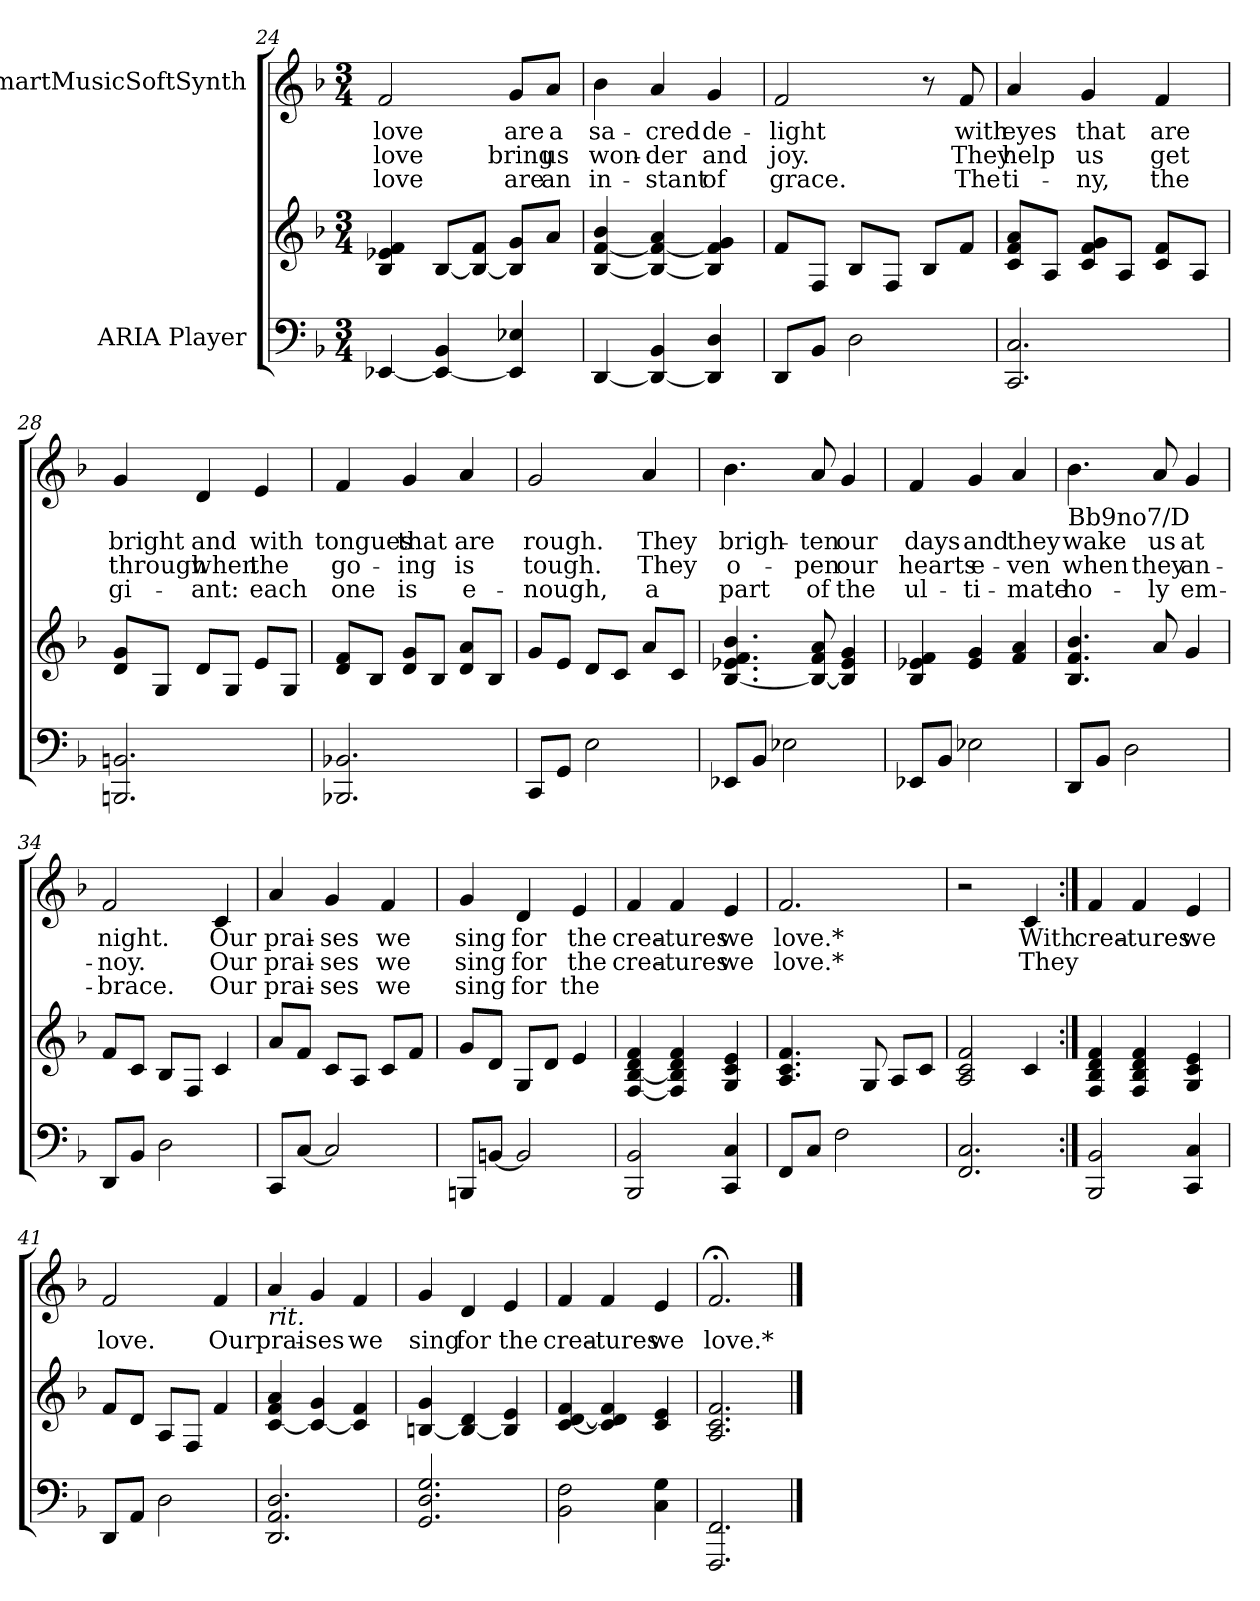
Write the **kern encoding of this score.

**kern	**kern	**kern	**text	**text	**text
*part2	*part2	*part1	*part1	*part1	*part1
*staff3	*staff2	*staff1	*staff1	*staff1	*staff1
*I"ARIA Player	*	*I"SmartMusicSoftSynth	*	*	*
*clefF4	*clefG2	*clefG2	*	*	*
*k[b-]	*k[b-]	*k[b-]	*	*	*
*M3/4	*M3/4	*M3/4	*	*	*
=24	=24	=24	=24	=24	=24
!	!	!	!LO:LY:b	!LO:LY:b	!LO:LY:b
[4EE-X/	4B-/ 4e-X/ 4f/	2f/	love	love	love
4EE-/_ 4BB-/	[8B-/L	.	.	.	.
.	8B-/_ 8f/J	.	.	.	.
!	!	!	!LO:LY:b	!LO:LY:b	!LO:LY:b
4EE-/] 4E-X/	8B-/] 8g/L	8g/L	are	bring	are
!	!	!	!LO:LY:b	!LO:LY:b	!LO:LY:b
.	8a/J	8a/J	a	us	an
=25	=25	=25	=25	=25	=25
!	!	!	!LO:LY:b	!LO:LY:b	!LO:LY:b
[4DD/	[4B-/ [4f/ 4b-/	4b-\	sa-	won-	in-
!	!	!	!LO:LY:b	!LO:LY:b	!LO:LY:b
4DD/_ 4BB-/	4B-/_ 4f/_ 4a/	4a/	-cred	-der	-stant
!	!	!	!LO:LY:b	!LO:LY:b	!LO:LY:b
4DD/] 4D/	4B-/] 4f/] 4g/	4g/	de-	and	of
!!LO:LB:g=z
=26	=26	=26	=26	=26	=26
!	!	!	!LO:LY:b	!LO:LY:b	!LO:LY:b
8DD/L	8f/L	2f/	-light	joy.	grace.
8BB-/J	8F/J	.	.	.	.
2D\	8B-/L	.	.	.	.
.	8F/J	.	.	.	.
.	8B-/L	8r	.	.	.
!	!	!	!LO:LY:b	!LO:LY:b	!LO:LY:b
.	8f/J	8f/	with	They	The
=27	=27	=27	=27	=27	=27
!	!	!	!LO:LY:b	!LO:LY:b	!LO:LY:b
2.CC/ 2.C/	8c/ 8f/ 8a/L	4a/	eyes	help	ti-
.	8A/J	.	.	.	.
!	!	!	!LO:LY:b	!LO:LY:b	!LO:LY:b
.	8c/ 8f/ 8g/L	4g/	that	us	-ny,
.	8A/J	.	.	.	.
!	!	!	!LO:LY:b	!LO:LY:b	!LO:LY:b
.	8c/ 8f/L	4f/	are	get	the
.	8A/J	.	.	.	.
=28	=28	=28	=28	=28	=28
!	!	!	!LO:LY:b	!LO:LY:b	!LO:LY:b
2.BBBn/ 2.BBn/	8d/ 8g/L	4g/	bright	through	gi-
.	8G/J	.	.	.	.
!	!	!	!LO:LY:b	!LO:LY:b	!LO:LY:b
.	8d/L	4d/	and	when	-ant:
.	8G/J	.	.	.	.
!	!	!	!LO:LY:b	!LO:LY:b	!LO:LY:b
.	8e/L	4e/	with	the	each
.	8G/J	.	.	.	.
=29	=29	=29	=29	=29	=29
!	!	!	!LO:LY:b	!LO:LY:b	!LO:LY:b
2.BBB-X/ 2.BB-X/	8d/ 8f/L	4f/	tongues	go-	one
.	8B-/J	.	.	.	.
!	!	!	!LO:LY:b	!LO:LY:b	!LO:LY:b
.	8d/ 8g/L	4g/	that	-ing	is
.	8B-/J	.	.	.	.
!	!	!	!LO:LY:b	!LO:LY:b	!LO:LY:b
.	8d/ 8a/L	4a/	are	is	e-
.	8B-/J	.	.	.	.
!!LO:LB:g=z
=30	=30	=30	=30	=30	=30
!	!	!	!LO:LY:b	!LO:LY:b	!LO:LY:b
8CC/L	8g/L	2g/	rough.	tough.	-nough,
8GG/J	8e/J	.	.	.	.
2E\	8d/L	.	.	.	.
.	8c/J	.	.	.	.
!	!	!	!LO:LY:b	!LO:LY:b	!LO:LY:b
.	8a/L	4a/	They	They	a
.	8c/J	.	.	.	.
!!LO:LB:g=z
=31	=31	=31	=31	=31	=31
!	!	!	!LO:LY:b	!LO:LY:b	!LO:LY:b
8EE-X/L	[4.B-/ 4.e-X/ 4.f/ 4.b-/	4.b-\	brigh-	o-	part
8BB-/J	.	.	.	.	.
2E-X\	.	.	.	.	.
!	!	!	!LO:LY:b	!LO:LY:b	!LO:LY:b
.	8B-/_ 8f/ 8a/	8a/	-ten	-pen	of
!	!	!	!LO:LY:b	!LO:LY:b	!LO:LY:b
.	4B-/] 4e-/ 4g/	4g/	our	our	the
=32	=32	=32	=32	=32	=32
!	!	!	!LO:LY:b	!LO:LY:b	!LO:LY:b
8EE-X/L	4B-/ 4e-X/ 4f/	4f/	days	hearts	ul-
8BB-/J	.	.	.	.	.
!	!	!	!LO:LY:b	!LO:LY:b	!LO:LY:b
2E-X\	4e-/ 4g/	4g/	and	e-	-ti-
!	!	!	!LO:LY:b	!LO:LY:b	!LO:LY:b
.	4f/ 4a/	4a/	they	-ven	-mate
=33	=33	=33	=33	=33	=33
!	!	!LO:TX:b:t=Bb9no7/D	!	!	!
!	!	!	!LO:LY:b	!LO:LY:b	!LO:LY:b
8DD/L	4.B-/ 4.f/ 4.b-/	4.b-\	wake	when	ho-
8BB-/J	.	.	.	.	.
2D\	.	.	.	.	.
!	!	!	!LO:LY:b	!LO:LY:b	!LO:LY:b
.	8a/	8a/	us	they	-ly
!	!	!	!LO:LY:b	!LO:LY:b	!LO:LY:b
.	4g/	4g/	at	an-	em-
=34	=34	=34	=34	=34	=34
!	!	!	!LO:LY:b	!LO:LY:b	!LO:LY:b
8DD/L	8f/L	2f/	night.	-noy.	-brace.
8BB-/J	8c/J	.	.	.	.
2D\	8B-/L	.	.	.	.
.	8F/J	.	.	.	.
!	!	!	!LO:LY:b	!LO:LY:b	!LO:LY:b
.	4c/	4c/	Our	Our	Our
!!LO:LB:g=z
=35	=35	=35	=35	=35	=35
!	!	!	!LO:LY:b	!LO:LY:b	!LO:LY:b
8CC/L	8a/L	4a/	prai-	prai-	prai-
[8C/J	8f/J	.	.	.	.
!	!	!	!LO:LY:b	!LO:LY:b	!LO:LY:b
2C/]	8c/L	4g/	-ses	-ses	-ses
.	8A/J	.	.	.	.
!	!	!	!LO:LY:b	!LO:LY:b	!LO:LY:b
.	8c/L	4f/	we	we	we
.	8f/J	.	.	.	.
!!LO:LB:g=z
=36	=36	=36	=36	=36	=36
!	!	!	!LO:LY:b	!LO:LY:b	!LO:LY:b
8BBBn/L	8g/L	4g/	sing	sing	sing
[8BBn/J	8d/J	.	.	.	.
!	!	!	!LO:LY:b	!LO:LY:b	!LO:LY:b
2BB/]	8G/L	4d/	for	for	for
.	8d/J	.	.	.	.
!	!	!	!LO:LY:b	!LO:LY:b	!LO:LY:b
.	4e/	4e/	the	the	the
=37	=37	=37	=37	=37	=37
!	!	!	!LO:LY:b	!LO:LY:b	!
2BBB-/ 2BB-/	[4F/ [4B-/ 4d/ 4f/	4f/	crea-	crea-	.
!	!	!	!LO:LY:b	!LO:LY:b	!
.	4F/] 4B-/] 4d/ 4f/	4f/	-tures	-tures	.
!	!	!	!LO:LY:b	!LO:LY:b	!
4CC/ 4C/	4G/ 4c/ 4e/	4e/	we	we	.
=38	=38	=38	=38	=38	=38
!	!	!	!LO:LY:b	!LO:LY:b	!
8FF/L	4.A/ 4.c/ 4.f/	2.f/	love.*	love.*	.
8C/J	.	.	.	.	.
2F\	.	.	.	.	.
.	8G/	.	.	.	.
.	8A/L	.	.	.	.
.	8c/J	.	.	.	.
=39	=39	=39	=39	=39	=39
2.FF/ 2.C/	2A/ 2c/ 2f/	2r	.	.	.
!	!	!	!LO:LY:b	!LO:LY:b	!
.	4c/	4c/	With	They	.
=40:|!	=40:|!	=40:|!	=40:|!	=40:|!	=40:|!
!	!	!	!LO:LY:b	!	!
2BBB-/ 2BB-/	4F/ 4B-/ 4d/ 4f/	4f/	crea-	.	.
!	!	!	!LO:LY:b	!	!
.	4F/ 4B-/ 4d/ 4f/	4f/	-tures	.	.
!	!	!	!LO:LY:b	!	!
4CC/ 4C/	4G/ 4c/ 4e/	4e/	we	.	.
!!LO:LB:g=z
=41	=41	=41	=41	=41	=41
!	!	!	!LO:LY:b	!	!
8DD/L	8f/L	2f/	love.	.	.
8AA/J	8d/J	.	.	.	.
2D\	8A/L	.	.	.	.
.	8F/J	.	.	.	.
!	!	!	!LO:LY:b	!	!
.	4f/	4f/	Our	.	.
!!LO:LB:g=z
=42	=42	=42	=42	=42	=42
!	!	!LO:TX:b:i:t=rit.	!	!	!
!	!	!	!LO:LY:b	!	!
2.DD/ 2.AA/ 2.D/	[4c/ 4f/ 4a/	4a/	prai-	.	.
!	!	!	!LO:LY:b	!	!
.	4c/_ 4g/	4g/	-ses	.	.
!	!	!	!LO:LY:b	!	!
.	4c/] 4f/	4f/	we	.	.
=43	=43	=43	=43	=43	=43
!	!	!	!LO:LY:b	!	!
2.GG/ 2.D/ 2.G/	[4Bn/ 4g/	4g/	sing	.	.
!	!	!	!LO:LY:b	!	!
.	4B/_ 4d/	4d/	for	.	.
!	!	!	!LO:LY:b	!	!
.	4B/] 4e/	4e/	the	.	.
=44	=44	=44	=44	=44	=44
!	!	!	!LO:LY:b	!	!
2BB-\ 2F\	[4c/ [4d/ 4f/	4f/	crea-	.	.
!	!	!	!LO:LY:b	!	!
.	4c/] 4d/] 4f/	4f/	-tures	.	.
!	!	!	!LO:LY:b	!	!
4C\ 4G\	4c/ 4e/	4e/	we	.	.
=45	=45	=45	=45	=45	=45
!	!	!	!LO:LY:b	!	!
2.FFF/ 2.FF/	2.A/ 2.c/ 2.f/	2.f;</	love.*	.	.
==	==	==	==	==	==
*-	*-	*-	*-	*-	*-
